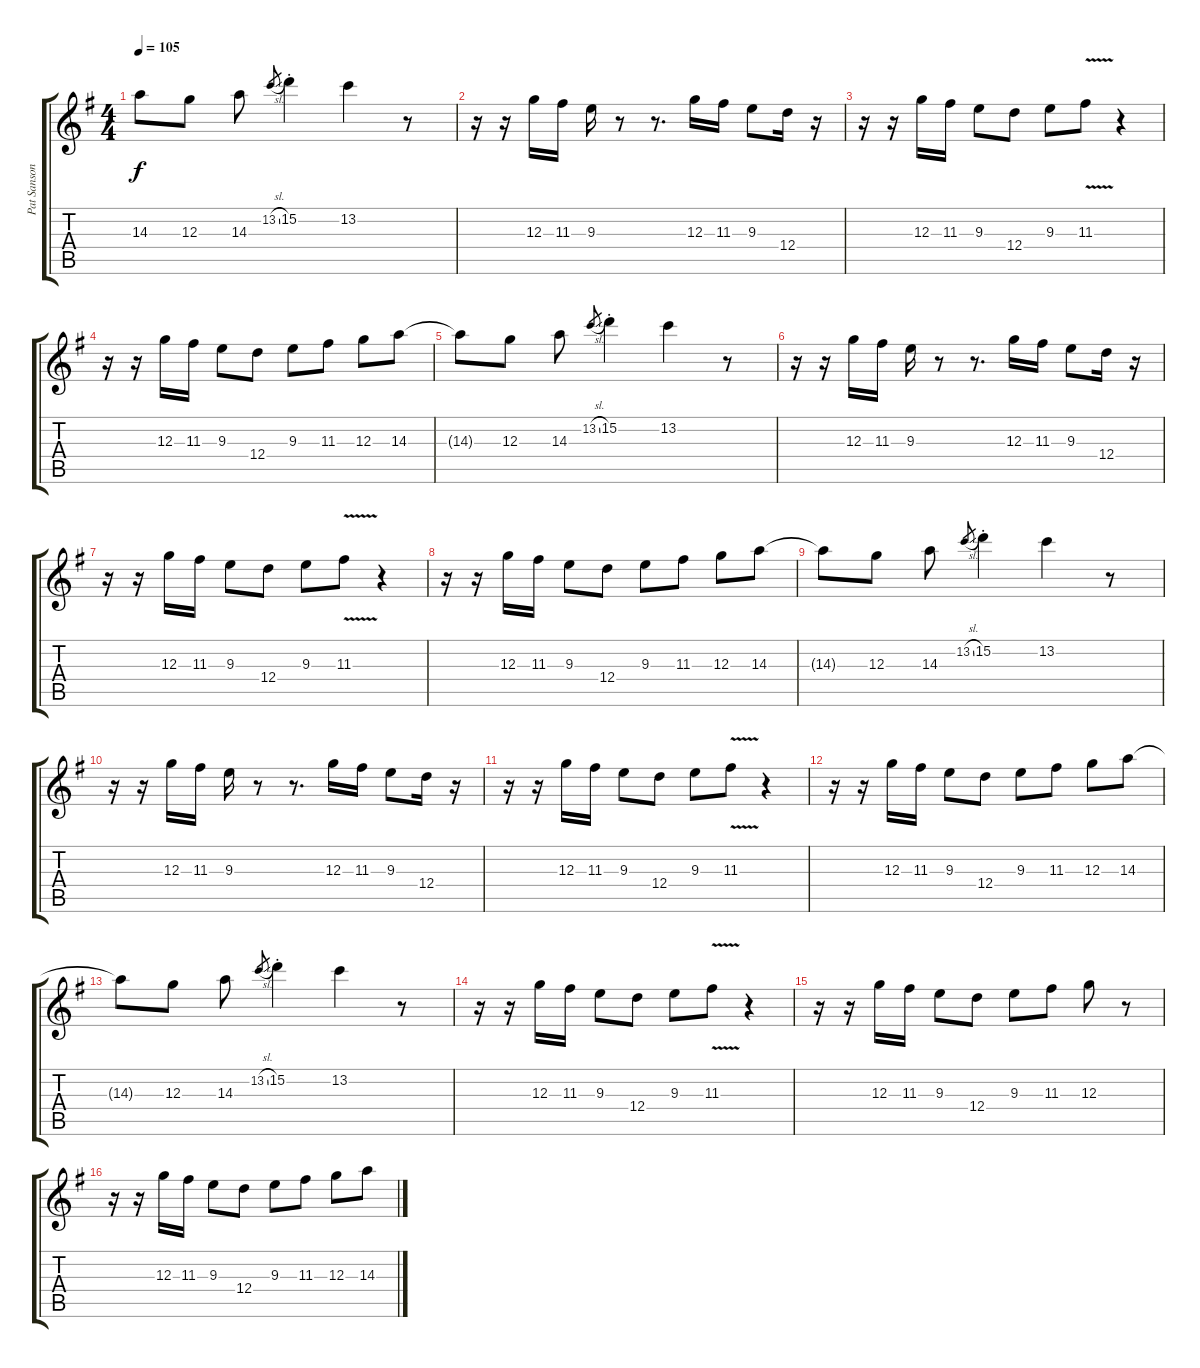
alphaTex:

\track ("Pat Sansone" "Pat Sanson") {mute instrument electricguitarclean}
\staff {score tabs}
\tuning (E4 B3 G3 D3 A2 E2) {hide}
\ts (4 4)
\tempo 105
\clef g2
\ks g
14.3{t}.8{dy f} 12.3.8 14.3.8 13.2{sl}.8{gr} 15.2{st}.4 13.2.4 r.8 |
r.16 r.16 12.3.16 11.3.16 9.3.16 r.8 r.8{d} 12.3.16 11.3.16 9.3.8 12.4.16 r.16 |
r.16 r.16 12.3.16 11.3.16 9.3.8 12.4.8 9.3.8 11.3{v}.8 r.4 |
r.16 r.16 12.3.16 11.3.16 9.3.8 12.4.8 9.3.8 11.3.8 12.3.8 14.3.8 |
14.3{t}.8 12.3.8 14.3.8 13.2{sl}.8{gr} 15.2{st}.4 13.2.4 r.8 |
r.16 r.16 12.3.16 11.3.16 9.3.16 r.8 r.8{d} 12.3.16 11.3.16 9.3.8 12.4.16 r.16 |
r.16 r.16 12.3.16 11.3.16 9.3.8 12.4.8 9.3.8 11.3{v}.8 r.4 |
r.16 r.16 12.3.16 11.3.16 9.3.8 12.4.8 9.3.8 11.3.8 12.3.8 14.3.8 |
14.3{t}.8 12.3.8 14.3.8 13.2{sl}.8{gr} 15.2{st}.4 13.2.4 r.8 |
r.16 r.16 12.3.16 11.3.16 9.3.16 r.8 r.8{d} 12.3.16 11.3.16 9.3.8 12.4.16 r.16 |
r.16 r.16 12.3.16 11.3.16 9.3.8 12.4.8 9.3.8 11.3{v}.8 r.4 |
r.16 r.16 12.3.16 11.3.16 9.3.8 12.4.8 9.3.8 11.3.8 12.3.8 14.3.8 |
14.3{t}.8 12.3.8 14.3.8 13.2{sl}.8{gr} 15.2{st}.4 13.2.4 r.8 |
r.16 r.16 12.3.16 11.3.16 9.3.8 12.4.8 9.3.8 11.3{v}.8 r.4 |
r.16 r.16 12.3.16 11.3.16 9.3.8 12.4.8 9.3.8 11.3.8 12.3.8 r.8 |
r.16 r.16 12.3.16 11.3.16 9.3.8 12.4.8 9.3.8 11.3.8 12.3.8 14.3.8
